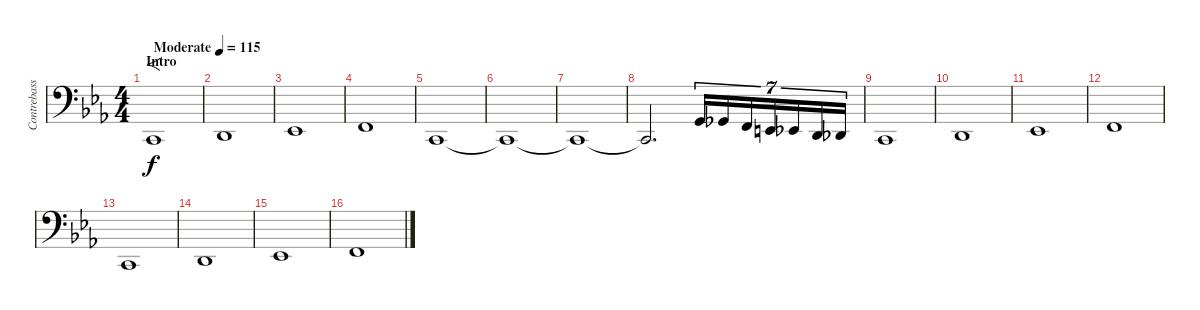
\track ("Contrebasse" "Contrebass") {instrument stringensemble1}
\staff {score}
\tuning (G2 D2 A1 E1 B0) {hide}
\ts (4 4)
\section ("" "Intro")
\tempo (115 "Moderate")
\clef f4
\ks cminor
3.3.1{f dy f instrument stringensemble1} |
5.3.1 |
6.3.1 |
8.3.1 |
3.3.1 |
3.3{t}.1 |
3.3{t}.1 |
3.3{t}.2{d} 10.3{ss}.16{tu (7 4)} 9.3.16{tu (7 4)} 8.3.16{tu (7 4)} 7.3.16{tu (7 4)} 6.3.16{tu (7 4)} 5.3.16{tu (7 4)} 4.3.16{tu (7 4)} |
3.3.1 |
5.3.1 |
6.3.1 |
8.3.1 |
3.3.1 |
5.3.1 |
6.3.1 |
8.3.1
